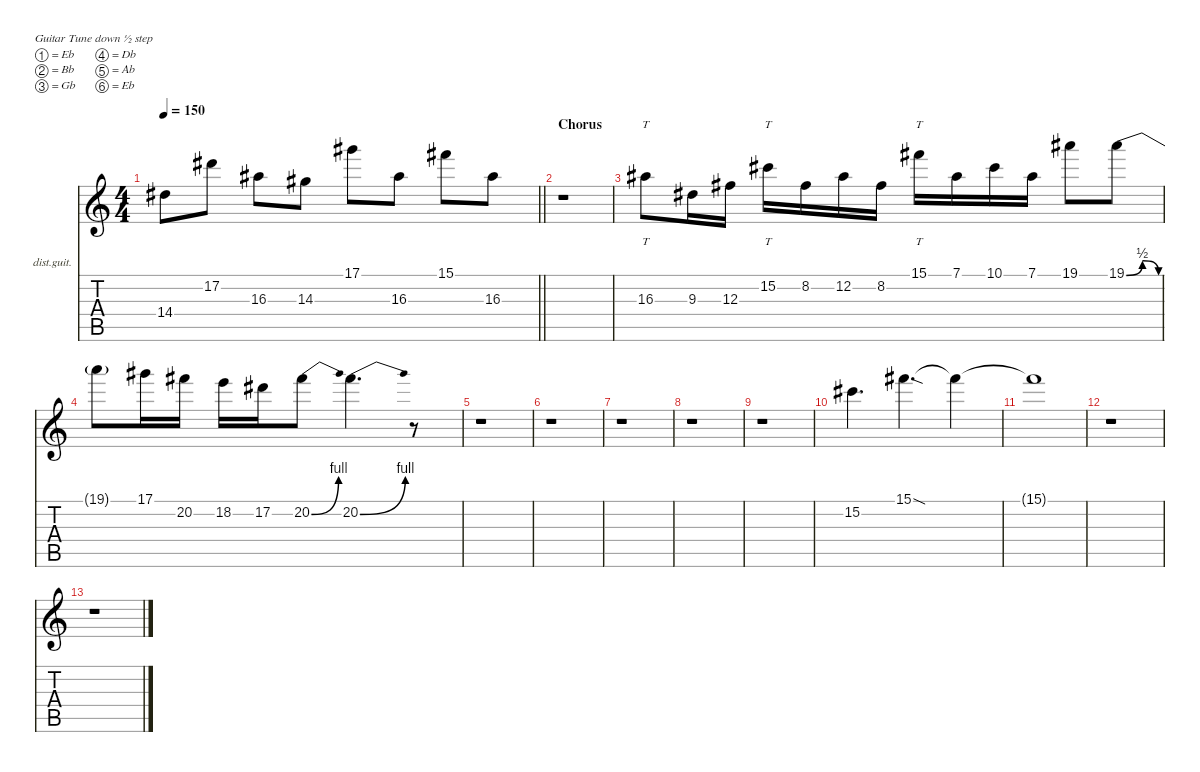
\defaultSystemsLayout 4
\hideDynamics
\bracketExtendMode nobrackets
\firstSystemTrackNameOrientation horizontal
\otherSystemsTrackNameOrientation horizontal
\track ("Satchel (Lead)" "dist.guit.") {instrument distortionguitar}
\staff {score tabs}
\tuning (Eb4 Bb3 Gb3 Db3 Ab2 Eb2)
\ts (4 4)
\tempo 150
\clef g2
\barLineRight lightlight
\ks c
14.4.8{dy f} 17.2.8 16.3.8 14.3.8 17.1.8 16.3.8 15.1.8 16.3.8 |
\section ("" "Chorus")
r.1 |
16.3.8{tt} 9.3.16 12.3.16 15.2.16{tt} 8.2.16 12.2.16 8.2.16 15.1.16{tt} 7.1.16 10.1.16 7.1.16 19.1.8 19.1{be (bendrelease 0 0 30 2 30 2 60 0)}.8 |
19.1{be (hold 0 0 60 0) t}.8 17.1.16 20.2.16 18.2.16 17.2.16 20.2{be (bend 0 0 15 4)}.8 20.2{be (bend 0 0 15 4)}.4{d} r.8 |
r.1 |
r.1 |
r.1 |
r.1 |
\tempo (135 1 hide)
r.1 |
\tempo (140 hide)
15.2.4{d} 15.1{sod}.4{d} 15.1{t}.4 |
15.1{t}.1 |
r.1 |
r.1
